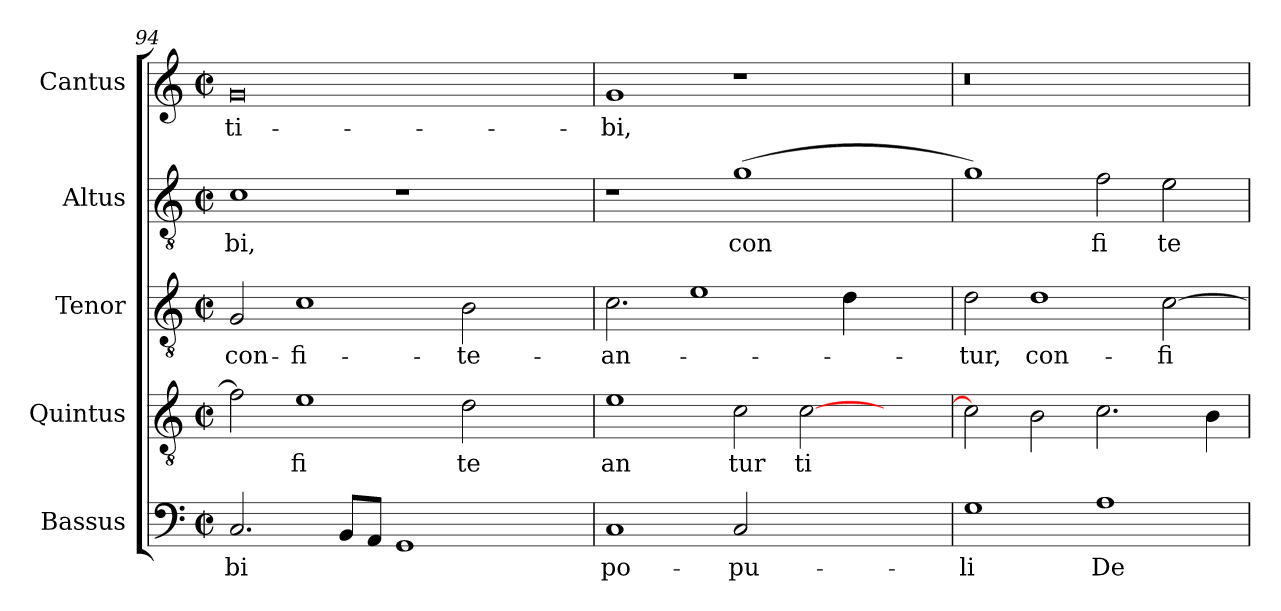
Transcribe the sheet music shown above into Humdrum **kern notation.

**kern	**text	**kern	**text	**kern	**text	**kern	**text	**kern	**text
*part5	*part5	*part4	*part4	*part3	*part3	*part2	*part2	*part1	*part1
*staff5	*staff5	*staff4	*staff4	*staff3	*staff3	*staff2	*staff2	*staff1	*staff1
*I"Bassus	*	*I"Quintus	*	*I"Tenor	*	*I"Altus	*	*I"Cantus	*
*clefF4	*	*clefGv2	*	*clefGv2	*	*clefGv2	*	*clefG2	*
*M2/2	*	*M2/2	*	*M2/2	*	*M2/2	*	*M2/2	*
*met(c|)	*	*met(c|)	*	*met(c|)	*	*met(c|)	*	*met(c|)	*
=94	=94	=94	=94	=94	=94	=94	=94	=94	=94
!	!LO:LY:b:cj	!	!	!	!LO:LY:b:cj	!	!LO:LY:b:cj	!	!LO:LY:b:cj
2.C/	-bi	2f\]	.	2G/	con-	1c	bi,	0g	ti-
!	!	!	!LO:LY:b:cj	!	!LO:LY:b:cj	!	!	!	!
.	.	1e	fi	1c	-fi-	.	.	.	.
8BB/L	.	.	.	.	.	.	.	.	.
8AA/J	.	.	.	.	.	.	.	.	.
!	!	!	!	!	!	!LO:N:vis=1	!	!	!
1GG	.	.	.	.	.	1.r	.	.	.
!	!	!	!LO:LY:b:cj	!	!LO:LY:b:cj	!	!	!	!
.	.	2d\	te	2B\	-te-	.	.	.	.
2ryy	.	2ryy	.	2ryy	.	.	.	2ryy	.
=95	=95	=95	=95	=95	=95	=95	=95	=95	=95
!	!LO:LY:b:cj	!	!LO:LY:b:cj	!	!LO:LY:b:cj	!	!	!	!LO:LY:b:cj
1C	po-	1e	an	2.c\	-an-	1r	.	1g	-bi,
.	.	.	.	1e	.	.	.	.	.
!	!LO:LY:b:cj	!	!LO:LY:b:cj	!	!	!	!LO:LY:b:cj	!LO:N:vis=1	!
2C/	-pu-	2c\	tur	.	.	(>1g	con	1.r	.
!	!	!	!LO:LY:b:cj	!	!	!	!	!	!
1ryy	.	[>2c\	ti	.	.	.	.	.	.
.	.	.	.	4d\	.	.	.	.	.
.	.	2ryy	.	2ryy	.	2ryy	.	.	.
=96	=96	=96	=96	=96	=96	=96	=96	=96	=96
!	!LO:LY:b:cj	!	!	!	!LO:LY:b:cj	!	!	!	!
1G	-li	2c\]	.	2d\	-tur,	1g)	.	0r	.
!	!	!	!	!	!LO:LY:b:cj	!	!	!	!
.	.	2B\	.	1d	con-	.	.	.	.
!	!LO:LY:b:cj	!	!	!	!	!	!LO:LY:b:cj	!	!
1A	De-	2.c\	.	.	.	2f\	fi	.	.
!	!	!	!	!	!LO:LY:b:cj	!	!LO:LY:b:cj	!	!
.	.	.	.	[>2c\	-fi-	2e\	te	.	.
.	.	4B\	.	.	.	.	.	.	.
=	=	=	=	=	=	=	=	=	=
*-	*-	*-	*-	*-	*-	*-	*-	*-	*-
